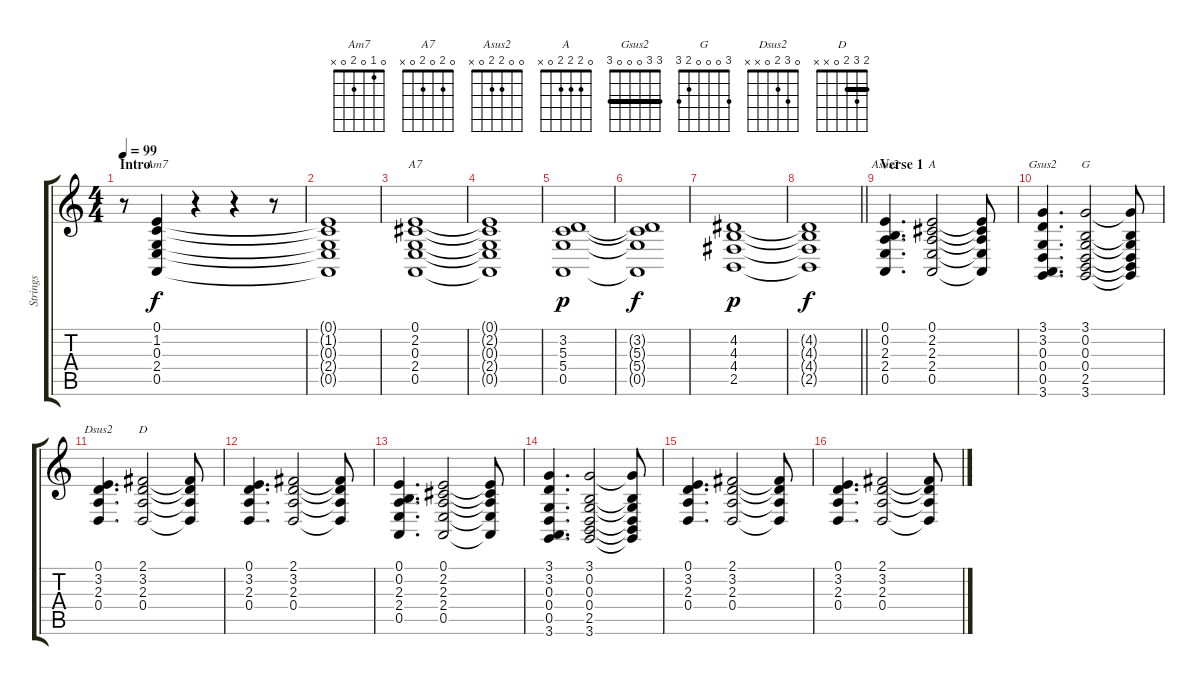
\track ("Strings" "Strings") {instrument synthstrings1}
\staff {score tabs}
\tuning (E4 B3 G3 D3 A2 E2) {hide}
\chord ("Am7" 0 1 0 2 0 x)
\chord ("A7" 0 2 0 2 0 x)
\chord ("Asus2" 0 0 2 2 0 x)
\chord ("A" 0 2 2 2 0 x)
\chord ("Gsus2" 3 3 0 0 0 3) {barre 3}
\chord ("G" 3 0 0 0 2 3)
\chord ("Dsus2" 0 3 2 0 x x)
\chord ("D" 2 3 2 0 x x) {barre 2}
\ts (4 4)
\section ("" "Intro")
\tempo 99
\clef g2
\ks c
r.8{dy f instrument synthstrings1} (0.1 1.2 0.3 2.4 0.5).4{ch "Am7"} r.4 r.4 r.8 |
(0.1{t} 1.2{t} 0.3{t} 2.4{t} 0.5{t}).1 |
(0.1 2.2 0.3 2.4 0.5).1{ch "A7"} |
(0.1{t} 2.2{t} 0.3{t} 2.4{t} 0.5{t}).1 |
(3.2 5.3 5.4 0.5).1{dy p} |
(3.2{t} 5.3{t} 5.4{t} 0.5{t}).1{dy f} |
(4.2 4.3 4.4 2.5).1{dy p} |
\barLineRight lightlight
(4.2{t} 4.3{t} 4.4{t} 2.5{t}).1{dy f} |
\section ("" "Verse 1")
(0.1 0.2 2.3 2.4 0.5).4{d ch "Asus2"} (0.1 2.2 2.3 2.4 0.5).2{ch "A"} (0.1{t} 2.2{t} 2.3{t} 2.4{t} 0.5{t}).8 |
(3.1 3.2 0.3 0.4 0.5 3.6).4{d ch "Gsus2"} (3.1 0.2 0.3 0.4 2.5 3.6).2{ch "G"} (3.1{t} 0.2{t} 0.3{t} 0.4{t} 2.5{t} 3.6{t}).8 |
(0.1 3.2 2.3 0.4).4{d ch "Dsus2"} (2.1 3.2 2.3 0.4).2{ch "D"} (2.1{t} 3.2{t} 2.3{t} 0.4{t}).8 |
(0.1 3.2 2.3 0.4).4{d} (2.1 3.2 2.3 0.4).2 (2.1{t} 3.2{t} 2.3{t} 0.4{t}).8 |
(0.1 0.2 2.3 2.4 0.5).4{d} (0.1 2.2 2.3 2.4 0.5).2 (0.1{t} 2.2{t} 2.3{t} 2.4{t} 0.5{t}).8 |
(3.1 3.2 0.3 0.4 0.5 3.6).4{d} (3.1 0.2 0.3 0.4 2.5 3.6).2 (3.1{t} 0.2{t} 0.3{t} 0.4{t} 2.5{t} 3.6{t}).8 |
(0.1 3.2 2.3 0.4).4{d} (2.1 3.2 2.3 0.4).2 (2.1{t} 3.2{t} 2.3{t} 0.4{t}).8 |
(0.1 3.2 2.3 0.4).4{d} (2.1 3.2 2.3 0.4).2 (2.1{t} 3.2{t} 2.3{t} 0.4{t}).8
